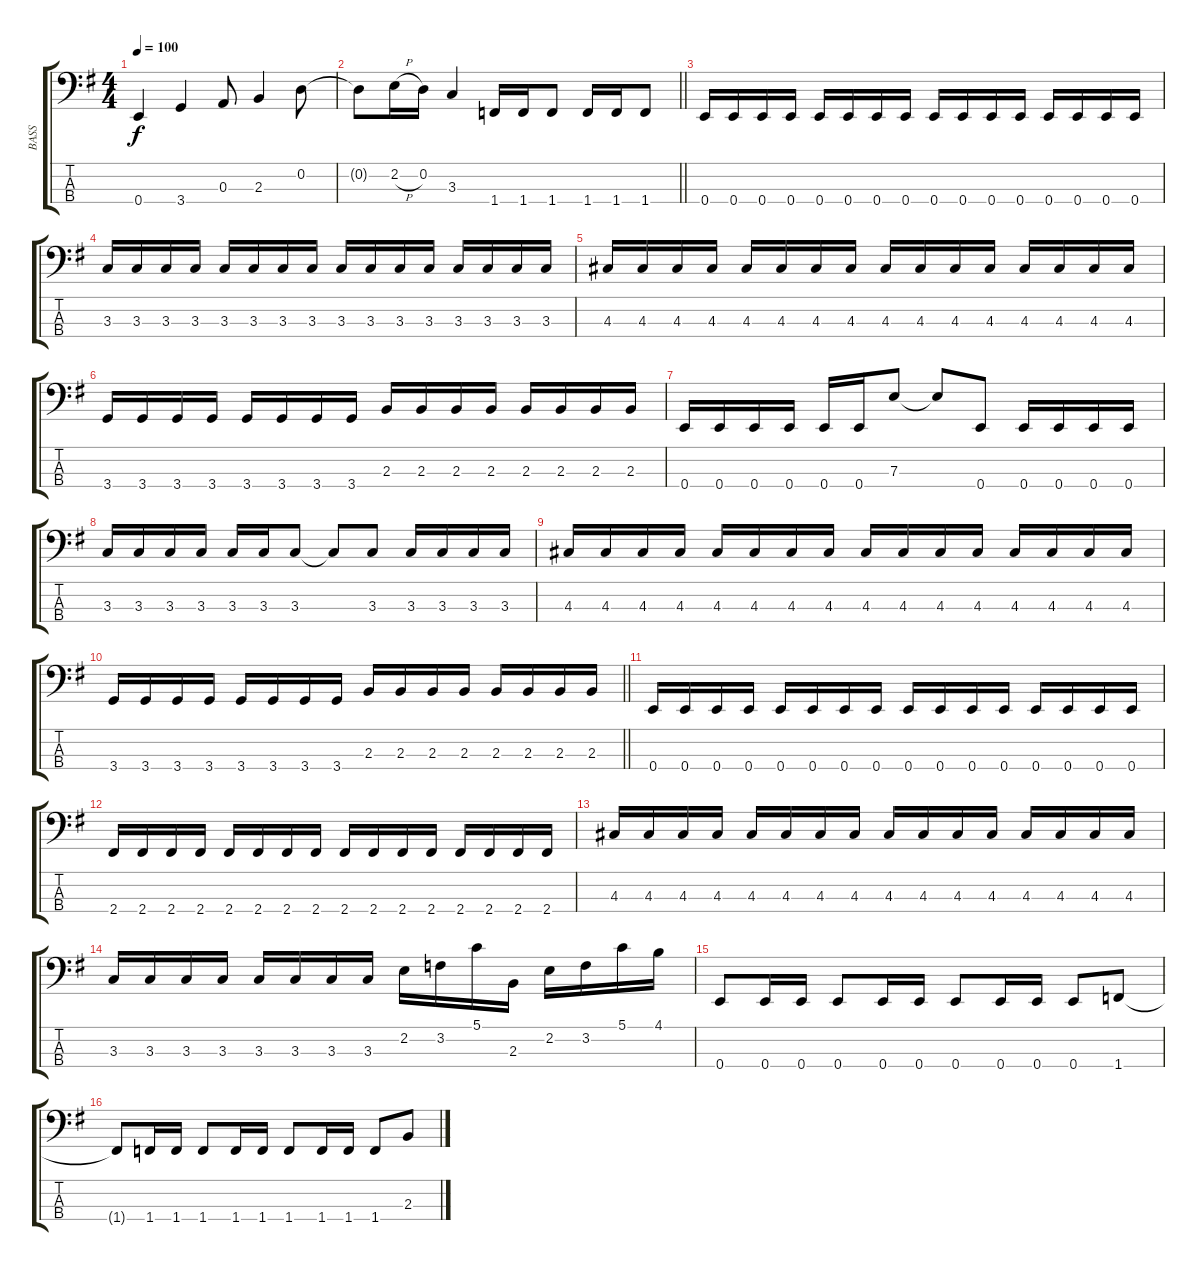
\track ("BASS" "BASS") {instrument electricbassfinger}
\staff {score tabs}
\tuning (G2 D2 A1 E1) {hide}
\ts (4 4)
\tempo 100
\clef f4
\ks g
0.4.4{dy f} 3.4.4 0.3.8 2.3.4 0.2.8 |
\barLineRight lightlight
0.2{t}.8 2.2{h}.16 0.2.16 3.3.4 1.4.16 1.4.16 1.4.8 1.4.16 1.4.16 1.4.8 |
\ks eminor
0.4.16 0.4.16 0.4.16 0.4.16 0.4.16 0.4.16 0.4.16 0.4.16 0.4.16 0.4.16 0.4.16 0.4.16 0.4.16 0.4.16 0.4.16 0.4.16 |
3.3.16 3.3.16 3.3.16 3.3.16 3.3.16 3.3.16 3.3.16 3.3.16 3.3.16 3.3.16 3.3.16 3.3.16 3.3.16 3.3.16 3.3.16 3.3.16 |
4.3.16 4.3.16 4.3.16 4.3.16 4.3.16 4.3.16 4.3.16 4.3.16 4.3.16 4.3.16 4.3.16 4.3.16 4.3.16 4.3.16 4.3.16 4.3.16 |
3.4.16 3.4.16 3.4.16 3.4.16 3.4.16 3.4.16 3.4.16 3.4.16 2.3.16 2.3.16 2.3.16 2.3.16 2.3.16 2.3.16 2.3.16 2.3.16 |
0.4.16 0.4.16 0.4.16 0.4.16 0.4.16 0.4.16 7.3.8 7.3{t}.8 0.4.8 0.4.16 0.4.16 0.4.16 0.4.16 |
3.3.16 3.3.16 3.3.16 3.3.16 3.3.16 3.3.16 3.3.8 3.3{t}.8 3.3.8 3.3.16 3.3.16 3.3.16 3.3.16 |
4.3.16 4.3.16 4.3.16 4.3.16 4.3.16 4.3.16 4.3.16 4.3.16 4.3.16 4.3.16 4.3.16 4.3.16 4.3.16 4.3.16 4.3.16 4.3.16 |
\barLineRight lightlight
3.4.16 3.4.16 3.4.16 3.4.16 3.4.16 3.4.16 3.4.16 3.4.16 2.3.16 2.3.16 2.3.16 2.3.16 2.3.16 2.3.16 2.3.16 2.3.16 |
0.4.16 0.4.16 0.4.16 0.4.16 0.4.16 0.4.16 0.4.16 0.4.16 0.4.16 0.4.16 0.4.16 0.4.16 0.4.16 0.4.16 0.4.16 0.4.16 |
2.4.16 2.4.16 2.4.16 2.4.16 2.4.16 2.4.16 2.4.16 2.4.16 2.4.16 2.4.16 2.4.16 2.4.16 2.4.16 2.4.16 2.4.16 2.4.16 |
4.3.16 4.3.16 4.3.16 4.3.16 4.3.16 4.3.16 4.3.16 4.3.16 4.3.16 4.3.16 4.3.16 4.3.16 4.3.16 4.3.16 4.3.16 4.3.16 |
3.3.16 3.3.16 3.3.16 3.3.16 3.3.16 3.3.16 3.3.16 3.3.16 2.2.16 3.2.16 5.1.16 2.3.16 2.2.16 3.2.16 5.1.16 4.1.16 |
0.4.8 0.4.16 0.4.16 0.4.8 0.4.16 0.4.16 0.4.8 0.4.16 0.4.16 0.4.8 1.4.8 |
1.4{t}.8 1.4.16 1.4.16 1.4.8 1.4.16 1.4.16 1.4.8 1.4.16 1.4.16 1.4.8 2.3.8
